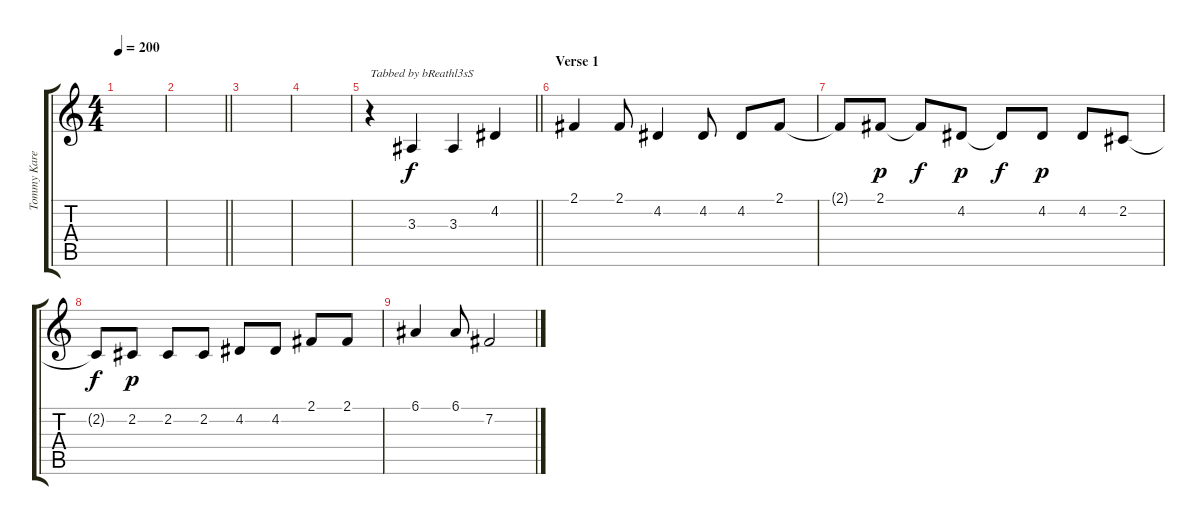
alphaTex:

\track ("Tommy Karevik" "Tommy Kare") {mute instrument oboe}
\staff {score tabs}
\tuning (E4 B3 G3 D3 A2 E2) {hide}
\ts (4 4)
\tempo 200
\clef g2
\ks c
|
\barLineRight lightlight
|
|
|
\barLineRight lightlight
r.4{txt "Tabbed by bReathl3sS"} 3.3.4 3.3.4 4.2.4 |
\section ("" "Verse 1")
2.1.4 2.1.8 4.2.4 4.2.8 4.2.8 2.1.8 |
2.1{t}.8{dy f} 2.1.8{dy p} 2.1{t}.8{dy f} 4.2.8{dy p} 4.2{t}.8{dy f} 4.2.8{dy p} 4.2.8 2.2.8 |
2.2{t}.8{dy f} 2.2.8{dy p} 2.2.8 2.2.8 4.2.8 4.2.8 2.1.8 2.1.8 |
6.1.4 6.1.8 7.2.2
